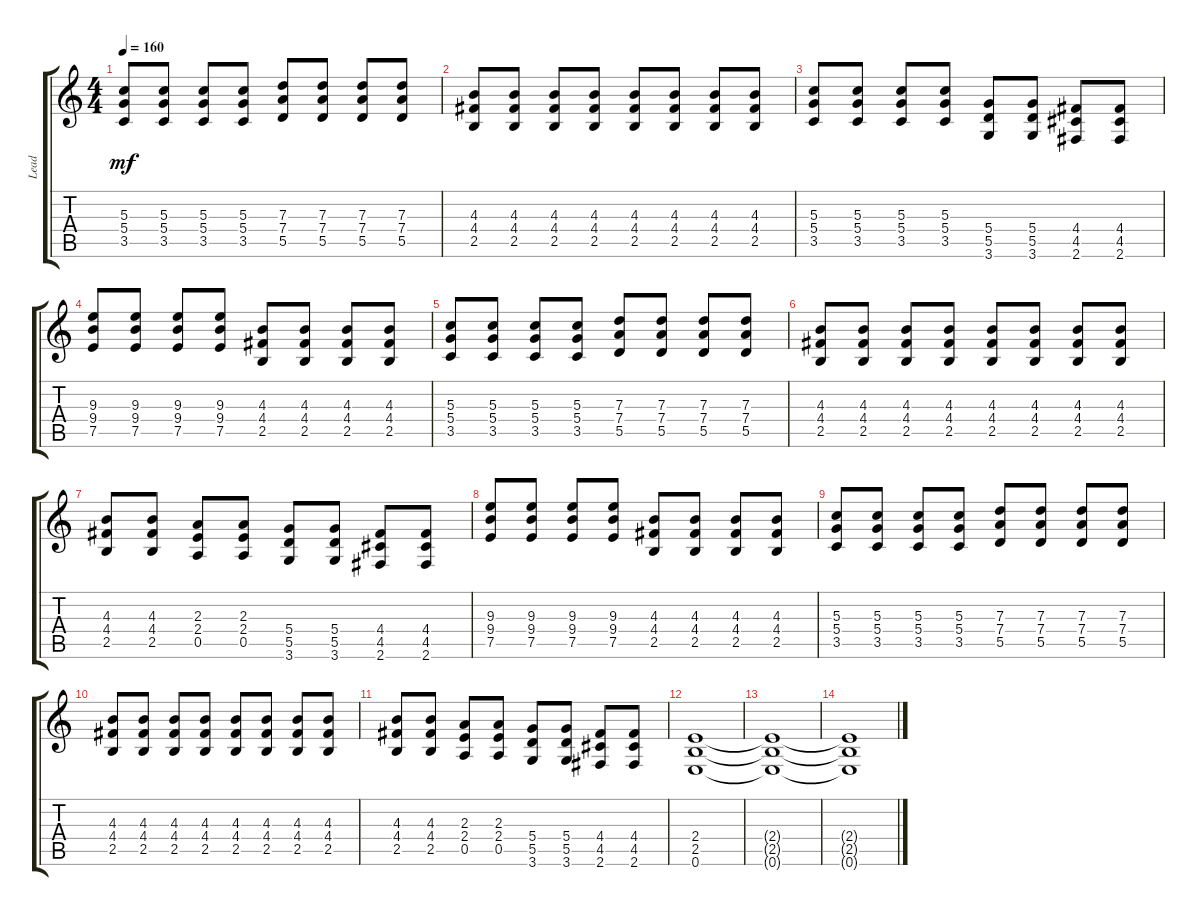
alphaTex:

\track ("Lead" "Lead") {instrument overdrivenguitar}
\staff {score tabs}
\tuning (E4 B3 G3 D3 A2 E2) {hide}
\ts (4 4)
\tempo 160
\clef g2
\ks c
(5.3 5.4 3.5).8{dy mf} (5.3 5.4 3.5).8 (5.3 5.4 3.5).8 (5.3 5.4 3.5).8 (7.3 7.4 5.5).8 (7.3 7.4 5.5).8 (7.3 7.4 5.5).8 (7.3 7.4 5.5).8 |
(4.3 4.4 2.5).8 (4.3 4.4 2.5).8 (4.3 4.4 2.5).8 (4.3 4.4 2.5).8 (4.3 4.4 2.5).8 (4.3 4.4 2.5).8 (4.3 4.4 2.5).8 (4.3 4.4 2.5).8 |
(5.3 5.4 3.5).8 (5.3 5.4 3.5).8 (5.3 5.4 3.5).8 (5.3 5.4 3.5).8 (5.4 5.5 3.6).8 (5.4 5.5 3.6).8 (4.4 4.5 2.6).8 (4.4 4.5 2.6).8 |
(9.3 9.4 7.5).8 (9.3 9.4 7.5).8 (9.3 9.4 7.5).8 (9.3 9.4 7.5).8 (4.3 4.4 2.5).8 (4.3 4.4 2.5).8 (4.3 4.4 2.5).8 (4.3 4.4 2.5).8 |
(5.3 5.4 3.5).8 (5.3 5.4 3.5).8 (5.3 5.4 3.5).8 (5.3 5.4 3.5).8 (7.3 7.4 5.5).8 (7.3 7.4 5.5).8 (7.3 7.4 5.5).8 (7.3 7.4 5.5).8 |
(4.3 4.4 2.5).8 (4.3 4.4 2.5).8 (4.3 4.4 2.5).8 (4.3 4.4 2.5).8 (4.3 4.4 2.5).8 (4.3 4.4 2.5).8 (4.3 4.4 2.5).8 (4.3 4.4 2.5).8 |
(4.3 4.4 2.5).8 (4.3 4.4 2.5).8 (2.3 2.4 0.5).8 (2.3 2.4 0.5).8 (5.4 5.5 3.6).8 (5.4 5.5 3.6).8 (4.4 4.5 2.6).8 (4.4 4.5 2.6).8 |
(9.3 9.4 7.5).8 (9.3 9.4 7.5).8 (9.3 9.4 7.5).8 (9.3 9.4 7.5).8 (4.3 4.4 2.5).8 (4.3 4.4 2.5).8 (4.3 4.4 2.5).8 (4.3 4.4 2.5).8 |
(5.3 5.4 3.5).8 (5.3 5.4 3.5).8 (5.3 5.4 3.5).8 (5.3 5.4 3.5).8 (7.3 7.4 5.5).8 (7.3 7.4 5.5).8 (7.3 7.4 5.5).8 (7.3 7.4 5.5).8 |
(4.3 4.4 2.5).8 (4.3 4.4 2.5).8 (4.3 4.4 2.5).8 (4.3 4.4 2.5).8 (4.3 4.4 2.5).8 (4.3 4.4 2.5).8 (4.3 4.4 2.5).8 (4.3 4.4 2.5).8 |
(4.3 4.4 2.5).8 (4.3 4.4 2.5).8 (2.3 2.4 0.5).8 (2.3 2.4 0.5).8 (5.4 5.5 3.6).8 (5.4 5.5 3.6).8 (4.4 4.5 2.6).8 (4.4 4.5 2.6).8 |
(2.4 2.5 0.6).1 |
(2.4{t} 2.5{t} 0.6{t}).1 |
(2.4{t} 2.5{t} 0.6{t}).1
